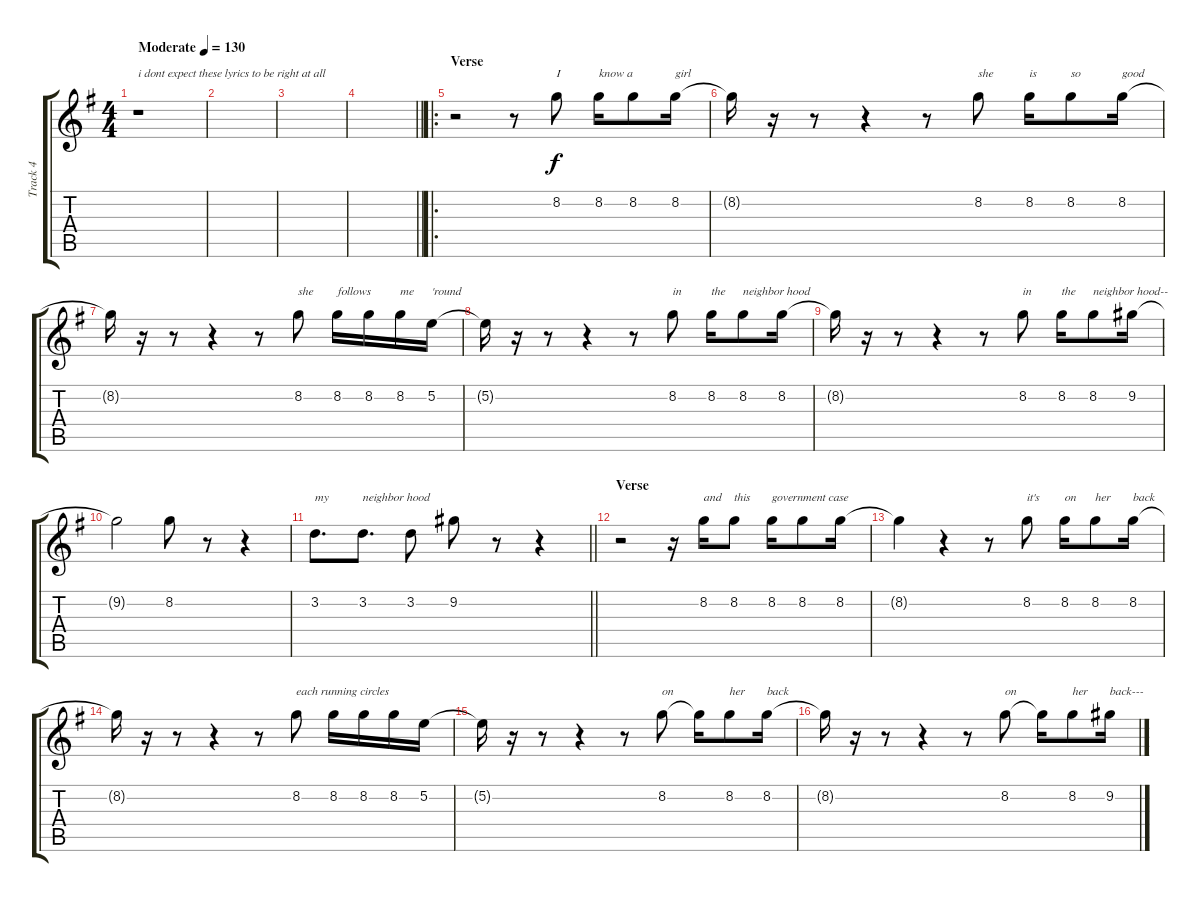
\track ("Track 4" "Track 4") {instrument acousticguitarsteel}
\staff {score tabs}
\tuning (E4 B3 G3 D3 A2 E2) {hide}
\ts (4 4)
\tempo (130 "Moderate")
\clef g2
\ks g
r.1{txt "i dont expect these lyrics to be right at all" dy f instrument acousticguitarsteel} |
|
|
\barLineRight lightlight
|
\ro
\section ("" "Verse")
r.2 r.8 8.2.8{txt "I"} 8.2.16{txt "know a"} 8.2.8 8.2.16{txt "girl"} |
8.2{t}.16 r.16 r.8 r.4 r.8 8.2.8{txt "she"} 8.2.16{txt "is"} 8.2.8{txt "so"} 8.2.16{txt "good"} |
8.2{t}.16 r.16 r.8 r.4 r.8 8.2.8{txt "she"} 8.2.16{txt "follows"} 8.2.16 8.2.16{txt "me"} 5.2.16{txt "'round"} |
5.2{t}.16 r.16 r.8 r.4 r.8 8.2.8{txt "in"} 8.2.16{txt "the"} 8.2.8{txt "neighbor hood"} 8.2.16 |
8.2{t}.16 r.16 r.8 r.4 r.8 8.2.8{txt "in"} 8.2.16{txt "the"} 8.2.8{txt "neighbor hood--"} 9.2.16 |
9.2{t}.2 8.2.8 r.8 r.4 |
\barLineRight lightlight
3.2.8{d txt "my"} 3.2.8{d txt "neighbor hood"} 3.2.8 9.2.8 r.8 r.4 |
\section ("" "Verse")
r.2 r.16 8.2.16{txt "and "} 8.2.8{txt "this"} 8.2.16{txt "government case"} 8.2.8 8.2.16 |
8.2{t}.4 r.4 r.8 8.2.8{txt "it's"} 8.2.16{txt "on"} 8.2.8{txt "her"} 8.2.16{txt "back"} |
8.2{t}.16 r.16 r.8 r.4 r.8 8.2.8{txt "each running circles"} 8.2.16 8.2.16 8.2.16 5.2.16 |
5.2{t}.16 r.16 r.8 r.4 r.8 8.2.8{txt "on"} 8.2{t}.16 8.2.8{txt "her"} 8.2.16{txt "back"} |
8.2{t}.16 r.16 r.8 r.4 r.8 8.2.8{txt "on"} 8.2{t}.16 8.2.8{txt "her"} 9.2.16{txt "back---"}
